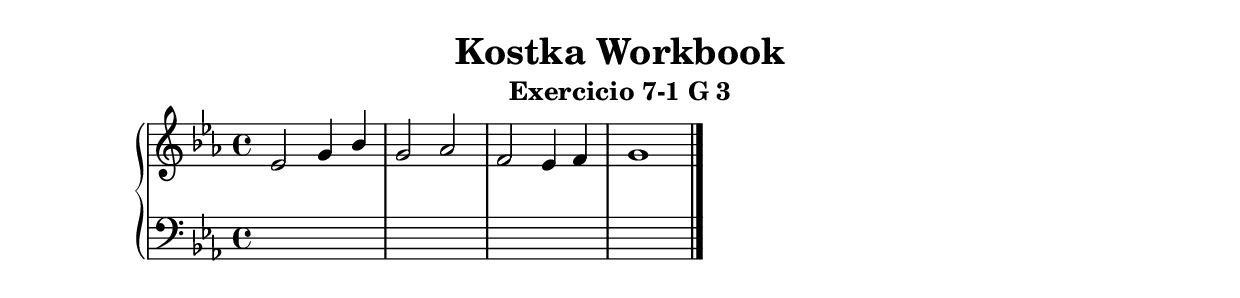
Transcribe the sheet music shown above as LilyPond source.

\version "2.10.0"
\header {
    title = "Kostka Workbook"
    subtitle = "Exercicio 7-1 G 3"
    composer = ""
}
cima = { <<
				\relative c' {
					ees2 g4 bes g2 aes f ees4 f g1 
				 } \\
				 \relative c'' {
%					a1 fis2 g2 g2 a4 g4 fis1
				 }
			>> }

baixo = { <<
			\relative c' {
				\skip1 \skip1 \skip1 \skip1
%				d2 cis2 b1 b2 a2 a1
			 } \\
			\relative c {
%				d2 a'2 b2 g2 e2 a2 d,1
			 }
			>> }

Cima = { <<
				\relative c'' {
					fis2 e4 e4 d2 d2 e2 cis4 cis4 d1
				 } \\
				 \relative c' {
					fis8 a g a e fis g e fis2 g2 g8 e fis g a4 g4 fis1
				 }
			>>
	}


Baixo = { <<
			\relative c' {
				a2 cis2 d8 b cis a b cis b a g4 b4 a2 a1
			 } \\
			\relative c {
				d2 a'2 b2 g2 e2 a8 g fis e d1
			 }
			>> }


\score {
	\context PianoStaff = "piano" <<
		\new Staff = "cima" {
			\key ees \major \time 4/4
			\cima
%			\Cima
		}
		\new Staff = "baixo" {
			\clef bass \key ees \major \time 4/4
			\baixo 
%			\Baixo 
			\bar "|."
		}
		>>
	\midi {
		\context {
			\Score tempoWholesPerMinute = #(ly:make-moment 100 4)
		}
	}
	\layout {
%		ragged-right = ##t 
		\context {
			\Staff
			\consists Horizontal_bracket_engraver
		}
	}
}